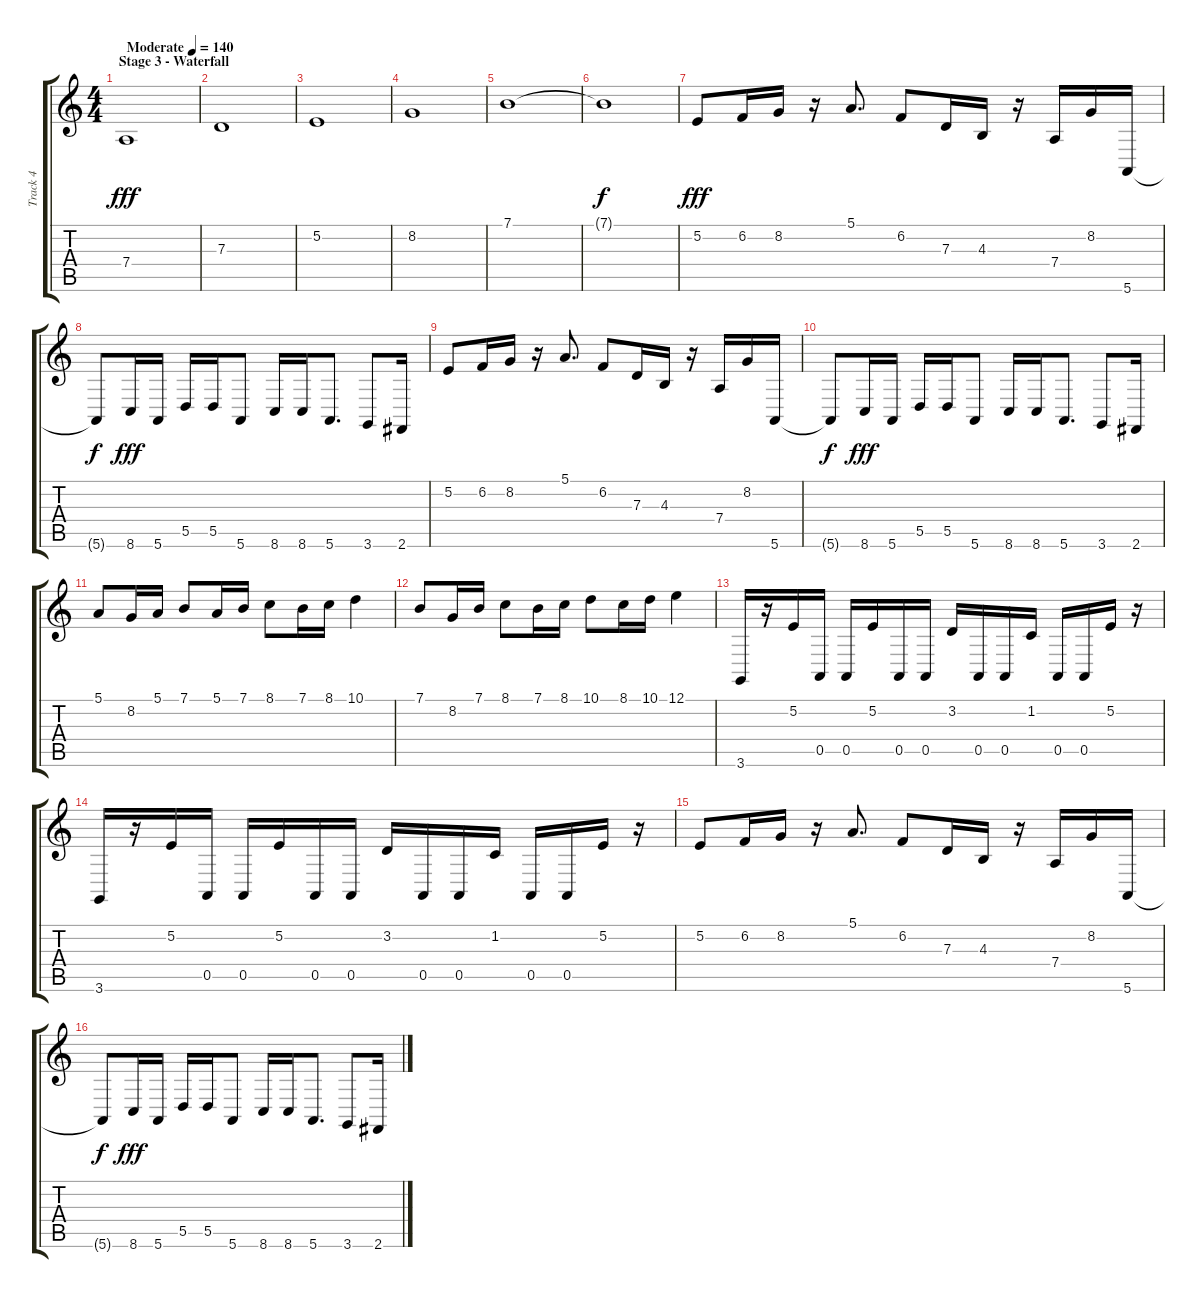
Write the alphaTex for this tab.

\track ("Track 4" "Track 4") {instrument stringensemble1}
\staff {score tabs}
\tuning (E4 B3 G3 D3 A2 E2) {hide}
\ts (4 4)
\section ("" "Stage 3 - Waterfall")
\tempo (140 "Moderate")
\clef g2
\ks c
7.4.1{dy fff instrument stringensemble1} |
7.3.1 |
5.2.1 |
8.2.1 |
7.1.1 |
7.1{t}.1{dy f} |
5.2.8{dy fff} 6.2.16 8.2.16 r.16 5.1.8{d} 6.2.8 7.3.16 4.3.16 r.16 7.4.16 8.2.16 5.6.16 |
5.6{t}.8{dy f} 8.6.16{dy fff} 5.6.16 5.5.16 5.5.16 5.6.8 8.6.16 8.6.16 5.6.8{d} 3.6.8 2.6.16 |
5.2.8 6.2.16 8.2.16 r.16 5.1.8{d} 6.2.8 7.3.16 4.3.16 r.16 7.4.16 8.2.16 5.6.16 |
5.6{t}.8{dy f} 8.6.16{dy fff} 5.6.16 5.5.16 5.5.16 5.6.8 8.6.16 8.6.16 5.6.8{d} 3.6.8 2.6.16 |
5.1.8 8.2.16 5.1.16 7.1.8 5.1.16 7.1.16 8.1.8 7.1.16 8.1.16 10.1.4 |
7.1.8 8.2.16 7.1.16 8.1.8 7.1.16 8.1.16 10.1.8 8.1.16 10.1.16 12.1.4 |
3.6.16 r.16 5.2.16 0.5.16 0.5.16 5.2.16 0.5.16 0.5.16 3.2.16 0.5.16 0.5.16 1.2.16 0.5.16 0.5.16 5.2.16 r.16 |
3.6.16 r.16 5.2.16 0.5.16 0.5.16 5.2.16 0.5.16 0.5.16 3.2.16 0.5.16 0.5.16 1.2.16 0.5.16 0.5.16 5.2.16 r.16 |
5.2.8 6.2.16 8.2.16 r.16 5.1.8{d} 6.2.8 7.3.16 4.3.16 r.16 7.4.16 8.2.16 5.6.16 |
5.6{t}.8{dy f} 8.6.16{dy fff} 5.6.16 5.5.16 5.5.16 5.6.8 8.6.16 8.6.16 5.6.8{d} 3.6.8 2.6.16
